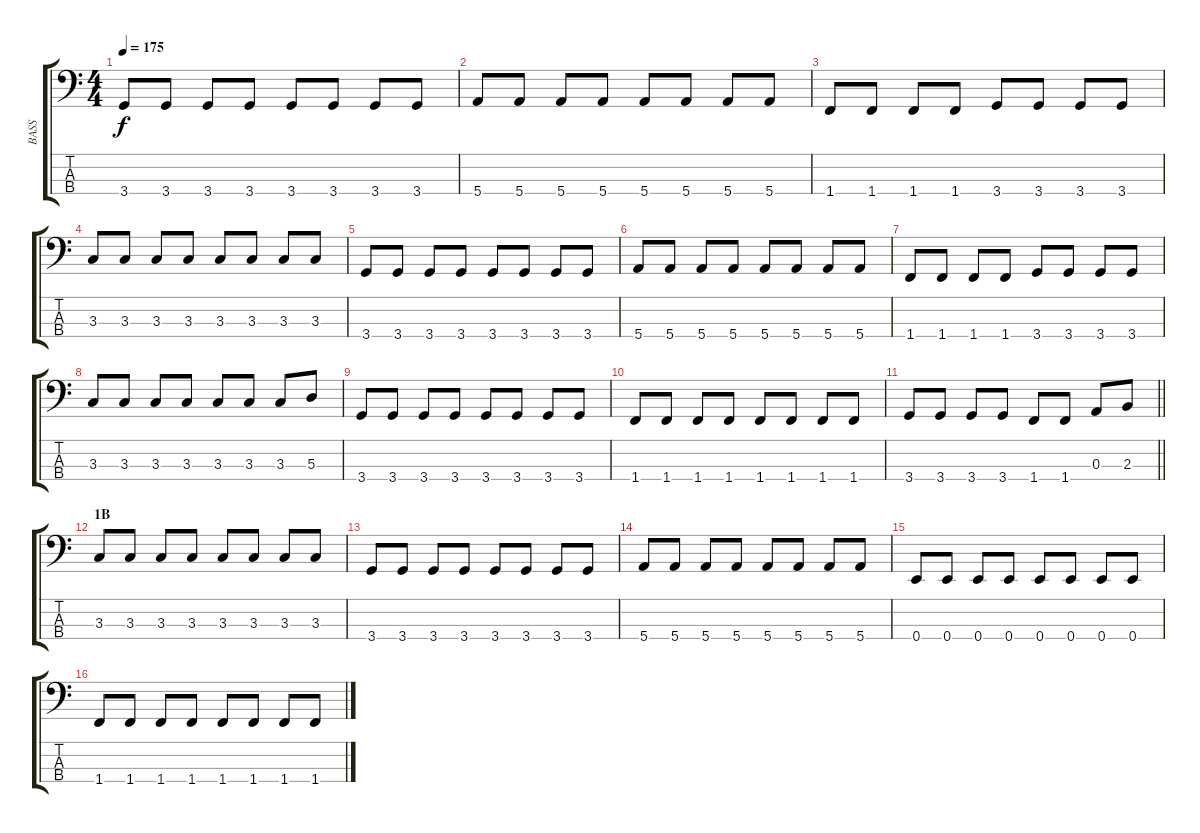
\track ("BASS" "BASS") {instrument electricbassfinger}
\staff {score tabs}
\tuning (G2 D2 A1 E1) {hide}
\ts (4 4)
\tempo 175
\clef f4
\ks c
3.4.8{dy f} 3.4.8 3.4.8 3.4.8 3.4.8 3.4.8 3.4.8 3.4.8 |
5.4.8 5.4.8 5.4.8 5.4.8 5.4.8 5.4.8 5.4.8 5.4.8 |
1.4.8 1.4.8 1.4.8 1.4.8 3.4.8 3.4.8 3.4.8 3.4.8 |
3.3.8 3.3.8 3.3.8 3.3.8 3.3.8 3.3.8 3.3.8 3.3.8 |
3.4.8 3.4.8 3.4.8 3.4.8 3.4.8 3.4.8 3.4.8 3.4.8 |
5.4.8 5.4.8 5.4.8 5.4.8 5.4.8 5.4.8 5.4.8 5.4.8 |
1.4.8 1.4.8 1.4.8 1.4.8 3.4.8 3.4.8 3.4.8 3.4.8 |
3.3.8 3.3.8 3.3.8 3.3.8 3.3.8 3.3.8 3.3.8 5.3.8 |
3.4.8 3.4.8 3.4.8 3.4.8 3.4.8 3.4.8 3.4.8 3.4.8 |
1.4.8 1.4.8 1.4.8 1.4.8 1.4.8 1.4.8 1.4.8 1.4.8 |
\barLineRight lightlight
3.4.8 3.4.8 3.4.8 3.4.8 1.4.8 1.4.8 0.3.8 2.3.8 |
\section ("" "1B")
3.3.8 3.3.8 3.3.8 3.3.8 3.3.8 3.3.8 3.3.8 3.3.8 |
3.4.8 3.4.8 3.4.8 3.4.8 3.4.8 3.4.8 3.4.8 3.4.8 |
5.4.8 5.4.8 5.4.8 5.4.8 5.4.8 5.4.8 5.4.8 5.4.8 |
0.4.8 0.4.8 0.4.8 0.4.8 0.4.8 0.4.8 0.4.8 0.4.8 |
1.4.8 1.4.8 1.4.8 1.4.8 1.4.8 1.4.8 1.4.8 1.4.8
